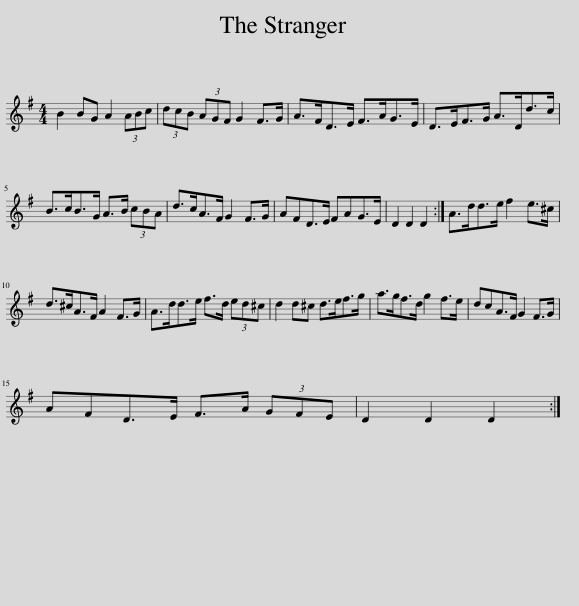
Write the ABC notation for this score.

X:1
L:1/8
M:4/4
I:linebreak $
K:G
V:1 treble
V:1
 B2 BG A2 (3ABc | (3dcB (3AGF G2 F>G | A>FD>E F>AG>E | D>EF>G A>Dd>c |$ B>cB>G A>B (3cBA | %5
 d>cA>F G2 F>G | AFD>E FAG>E | D2 D2 D2 :| A>dd>e f2 e>^c |$ d>^cA>F A2 F>G | %10
 A>dd>e f>d (3ed^c | d2 d^c d>ef>g | a>gf>d g2 f>e | dcA>F G2 F>G |$ AFD>E F>A (3GFE | %15
 D2 D2 D2 :| %16
